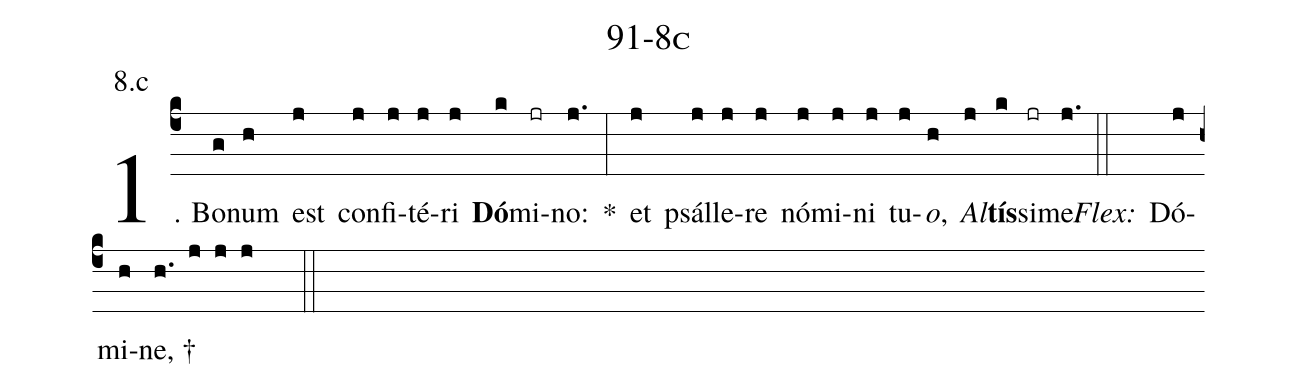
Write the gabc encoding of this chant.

name: 91-8c;
annotation: 8.c;
%%
(c4)1. Bo(g)num(h) est(j) con(j)fi(j)té(j)ri(j) <b>Dó</b>(k)mi(jr)no:(j.) *(:) et(j) psál(j)le(j)re(j) nó(j)mi(j)ni(j) tu(j)<i>o</i>,(h) <i>Al</i>(j)<b>tís</b>(k)si(jr)me.(j.) (::)
<i>Flex:</i>()  Dó(j)mi(h)ne, †(h. j j j  ::)
